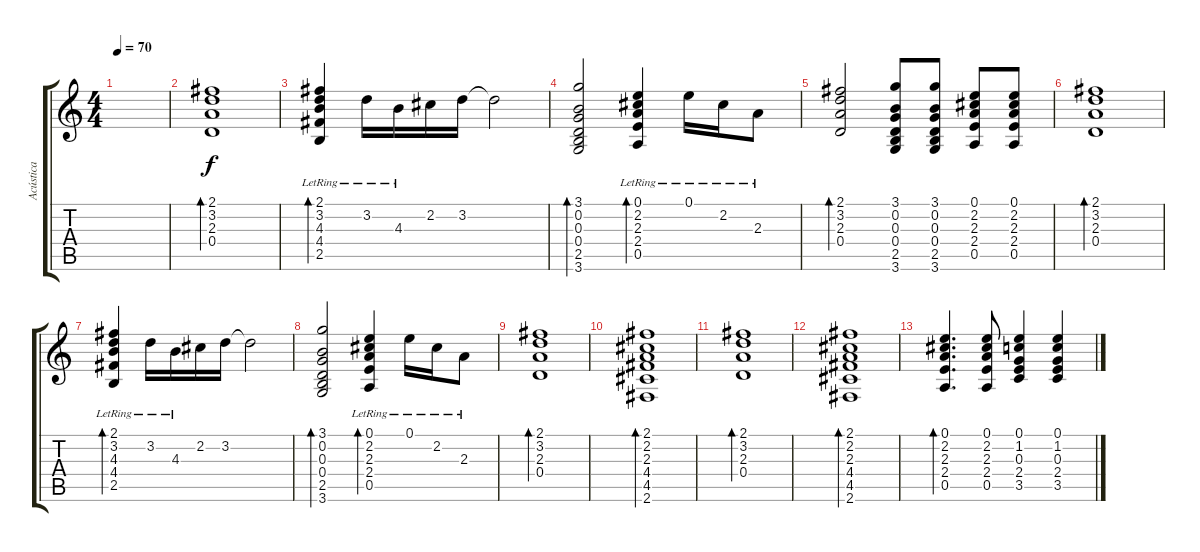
\track ("Acústica" "Acústica") {instrument acousticguitarsteel}
\staff {score tabs}
\tuning (E4 B3 G3 D3 A2 E2) {hide}
\ts (4 4)
\tempo 70
\clef g2
\ks c
|
(2.1 3.2 2.3 0.4).1{bd 120} |
(2.1{lr} 3.2{lr} 4.3{lr} 4.4{lr} 2.5{lr}).4{bd 120} 3.2{lr}.16 4.3{lr}.16 2.2.16 3.2.16 3.2{t}.2 |
(3.1 0.2 0.3 0.4 2.5 3.6).2{bd 120} (0.1{lr} 2.2{lr} 2.3{lr} 2.4{lr} 0.5{lr}).4{bd 120} 0.1{lr}.16 2.2{lr}.16 2.3{lr}.8 |
(2.1 3.2 2.3 0.4).2{bd 120} (3.1 0.2 0.3 0.4 2.5 3.6).8 (3.1 0.2 0.3 0.4 2.5 3.6).8 (0.1 2.2 2.3 2.4 0.5).8 (0.1 2.2 2.3 2.4 0.5).8 |
(2.1 3.2 2.3 0.4).1{bd 120} |
(2.1{lr} 3.2{lr} 4.3{lr} 4.4{lr} 2.5{lr}).4{bd 120} 3.2{lr}.16 4.3{lr}.16 2.2.16 3.2.16 3.2{t}.2 |
(3.1 0.2 0.3 0.4 2.5 3.6).2{bd 120} (0.1{lr} 2.2{lr} 2.3{lr} 2.4{lr} 0.5{lr}).4{bd 120} 0.1{lr}.16 2.2{lr}.16 2.3{lr}.8 |
(2.1 3.2 2.3 0.4).1{bd 120} |
(2.1 2.2 2.3 4.4 4.5 2.6).1{bd 120} |
(2.1 3.2 2.3 0.4).1{bd 120} |
(2.1 2.2 2.3 4.4 4.5 2.6).1{bd 120} |
(0.1 2.2 2.3 2.4 0.5).4{d bd 60} (0.1 2.2 2.3 2.4 0.5).8 (0.1 1.2 0.3 2.4 3.5).4 (0.1 1.2 0.3 2.4 3.5).4
